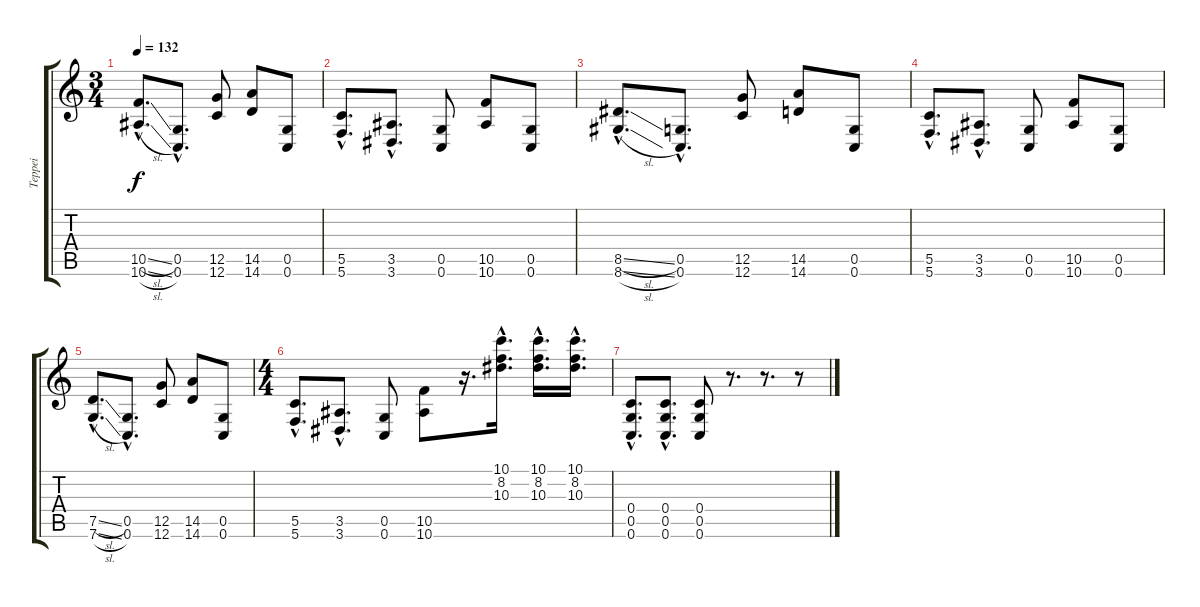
\track ("Teppei" "Teppei") {instrument overdrivenguitar}
\staff {score tabs}
\tuning (D4 A3 F3 C3 G2 C2) {hide}
\ts (3 4)
\tempo 132
\clef g2
\ks c
(10.5{sl hac} 10.6{sl hac}).8{d dy f volume 13} (0.5{hac} 0.6{hac}).8{d} (12.5 12.6).8 (14.5 14.6).8 (0.5 0.6).8 |
(5.5{hac} 5.6{hac}).8{d} (3.5{hac} 3.6{hac}).8{d} (0.5 0.6).8 (10.5 10.6).8 (0.5 0.6).8 |
(8.5{sl hac} 8.6{sl hac}).8{d volume 13} (0.5{hac} 0.6{hac}).8{d} (12.5 12.6).8 (14.5 14.6).8 (0.5 0.6).8 |
(5.5{hac} 5.6{hac}).8{d} (3.5{hac} 3.6{hac}).8{d} (0.5 0.6).8 (10.5 10.6).8 (0.5 0.6).8 |
(7.5{sl hac} 7.6{sl hac}).8{d volume 13} (0.5{hac} 0.6{hac}).8{d} (12.5 12.6).8 (14.5 14.6).8 (0.5 0.6).8 |
\ts (4 4)
(5.5{hac} 5.6{hac}).8{d} (3.5{hac} 3.6{hac}).8{d} (0.5 0.6).8 (10.5 10.6).8 r.16{d} (10.1{hac} 8.2{hac} 10.3{hac}).16{d volume 9} (10.1{hac} 8.2{hac} 10.3{hac}).16{d} (10.1{hac} 8.2{hac} 10.3{hac}).16{d} |
(0.4{hac} 0.5{hac} 0.6{hac}).8{d volume 15} (0.4{hac} 0.5{hac} 0.6{hac}).8{d} (0.4 0.5 0.6).8 r.8{d} r.8{d} r.8
